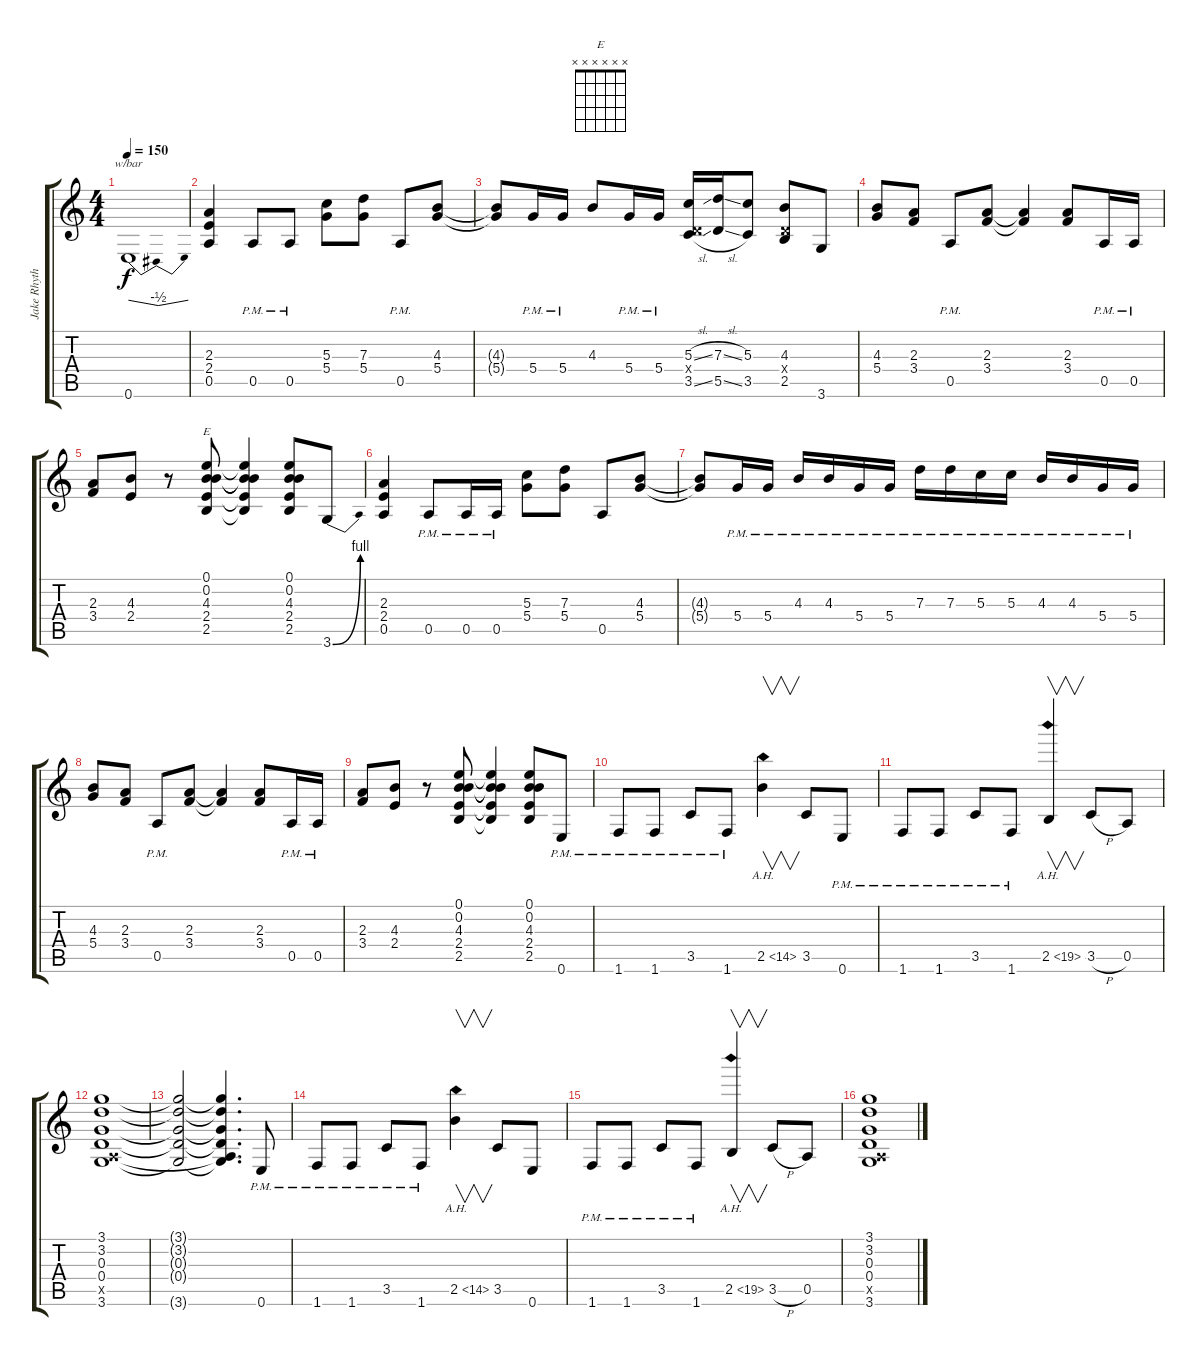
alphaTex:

\track ("Jake Rhythm" "Jake Rhyth") {instrument overdrivenguitar}
\staff {score tabs}
\tuning (E4 B3 G3 D3 A2 E2) {hide}
\chord ("E" x x x x x x)
\ts (4 4)
\tempo 150
\clef g2
\ks c
0.6.1{tbe (dip default 0 0 30 -2 60 0) dy f} |
(2.3 2.4 0.5).4 0.5{pm}.8 0.5{pm}.8 (5.3 5.4).8 (7.3 5.4).8 0.5{pm}.8 (4.3 5.4).8 |
(4.3{t} 5.4{t}).8 5.4{pm}.16 5.4{pm}.16 4.3.8 5.4{pm}.16 5.4{pm}.16 (5.3{sl} 0.4{x} 3.5{sl}).16 (7.3{sl} 5.5{sl}).16 (5.3 3.5).8 (4.3 0.4{x} 2.5).8 3.6.8 |
(4.3 5.4).8 (2.3 3.4).8 0.5{pm}.8 (2.3 3.4).8 (2.3{t} 3.4{t}).4 (2.3 3.4).8 0.5{pm}.16 0.5{pm}.16 |
(2.3 3.4).8 (4.3 2.4).8 r.8 (0.1 0.2 4.3 2.4 2.5).8{ch "E"} (0.1{t} 0.2{t} 4.3{t} 2.4{t} 2.5{t}).4 (0.1 0.2 4.3 2.4 2.5).8 3.6{be (bend 0 0 60 4)}.8 |
(2.3 2.4 0.5).4 0.5{pm}.8 0.5{pm}.16 0.5{pm}.16 (5.3 5.4).8 (7.3 5.4).8 0.5.8 (4.3 5.4).8 |
(4.3{t} 5.4{t}).8 5.4{pm}.16 5.4{pm}.16 4.3{pm}.16 4.3{pm}.16 5.4{pm}.16 5.4{pm}.16 7.3{pm}.16 7.3{pm}.16 5.3{pm}.16 5.3{pm}.16 4.3{pm}.16 4.3{pm}.16 5.4{pm}.16 5.4{pm}.16 |
(4.3 5.4).8 (2.3 3.4).8 0.5{pm}.8 (2.3 3.4).8 (2.3{t} 3.4{t}).4 (2.3 3.4).8 0.5{pm}.16 0.5{pm}.16 |
(2.3 3.4).8 (4.3 2.4).8 r.8 (0.1 0.2 4.3 2.4 2.5).8 (0.1{t} 0.2{t} 4.3{t} 2.4{t} 2.5{t}).4 (0.1 0.2 4.3 2.4 2.5).8 0.6{pm}.8 |
1.6{pm}.8 1.6{pm}.8 3.5{pm}.8 1.6{pm}.8 2.5{ah 12}.4{v ot 8vb} 3.5.8 0.6{pm}.8 |
1.6{pm}.8 1.6{pm}.8 3.5{pm}.8 1.6{pm}.8 2.5{ah 17}.4{v} 3.5{h}.8 0.5.8 |
(3.1 3.2 0.3 0.4 0.5{x} 3.6).1 |
(3.1{t} 3.2{t} 0.3{t} 0.4{t} 3.6{t}).2 (3.1{t} 3.2{t} 0.3{t} 0.4{t} 0.5{t} 3.6{t}).4{d} 0.6{pm}.8 |
1.6{pm}.8 1.6{pm}.8 3.5{pm}.8 1.6{pm}.8 2.5{ah 12}.4{v ot 8vb} 3.5.8 0.6.8 |
1.6{pm}.8 1.6{pm}.8 3.5{pm}.8 1.6{pm}.8 2.5{ah 17}.4{v} 3.5{h}.8 0.5.8 |
(3.1 3.2 0.3 0.4 0.5{x} 3.6).1
